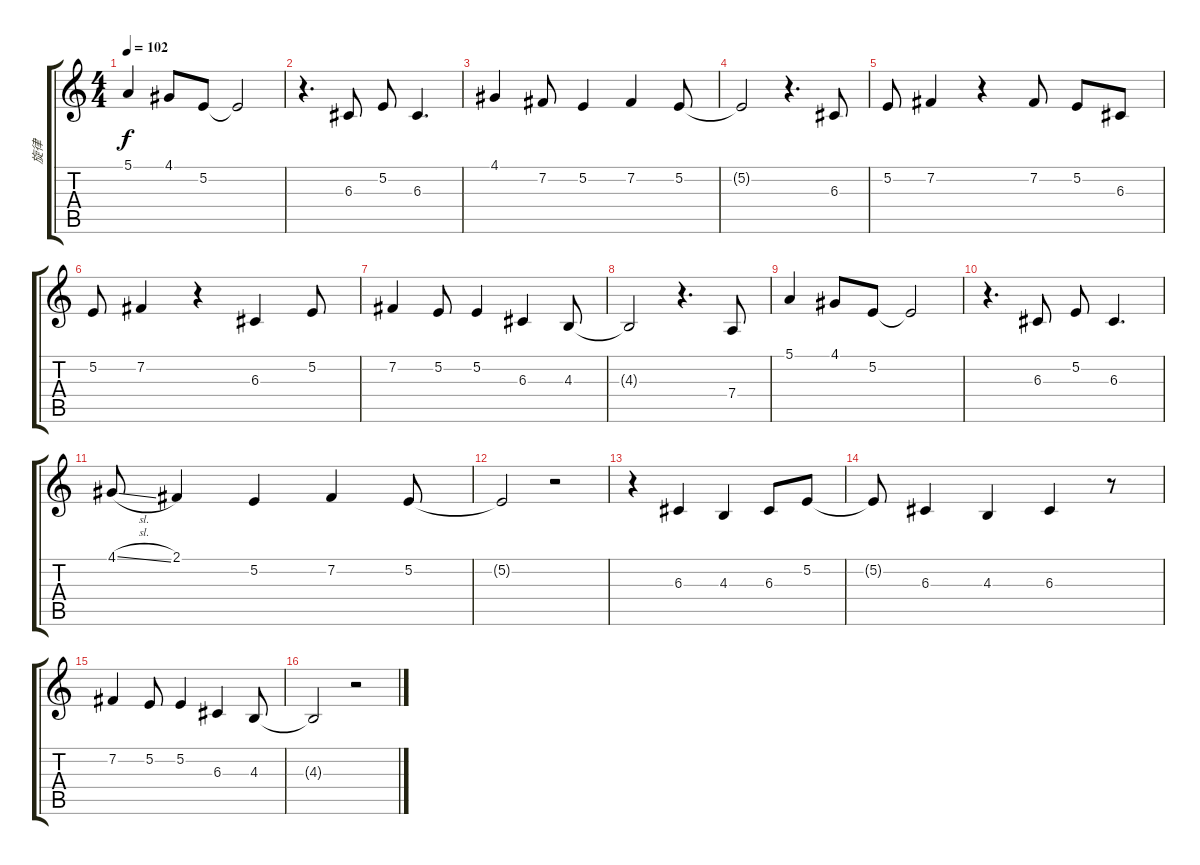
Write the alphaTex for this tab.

\track ("旋律" "旋律") {instrument lead6voice}
\staff {score tabs}
\tuning (E4 B3 G3 D3 A2 E2) {hide}
\ts (4 4)
\tempo 102
\clef g2
\ks c
5.1.4{dy f} 4.1.8 5.2.8 5.2{t}.2 |
r.4{d} 6.3.8 5.2.8 6.3.4{d} |
4.1.4 7.2.8 5.2.4 7.2.4 5.2.8 |
5.2{t}.2 r.4{d} 6.3.8 |
5.2.8 7.2.4 r.4 7.2.8 5.2.8 6.3.8 |
5.2.8 7.2.4 r.4 6.3.4 5.2.8 |
7.2.4 5.2.8 5.2.4 6.3.4 4.3.8 |
4.3{t}.2 r.4{d} 7.4.8 |
5.1.4 4.1.8 5.2.8 5.2{t}.2 |
r.4{d} 6.3.8 5.2.8 6.3.4{d} |
4.1{sl}.8 2.1.4 5.2.4 7.2.4 5.2.8 |
5.2{t}.2 r.2 |
r.4 6.3.4 4.3.4 6.3.8 5.2.8 |
5.2{t}.8 6.3.4 4.3.4 6.3.4 r.8 |
7.2.4 5.2.8 5.2.4 6.3.4 4.3.8 |
4.3{t}.2 r.2
